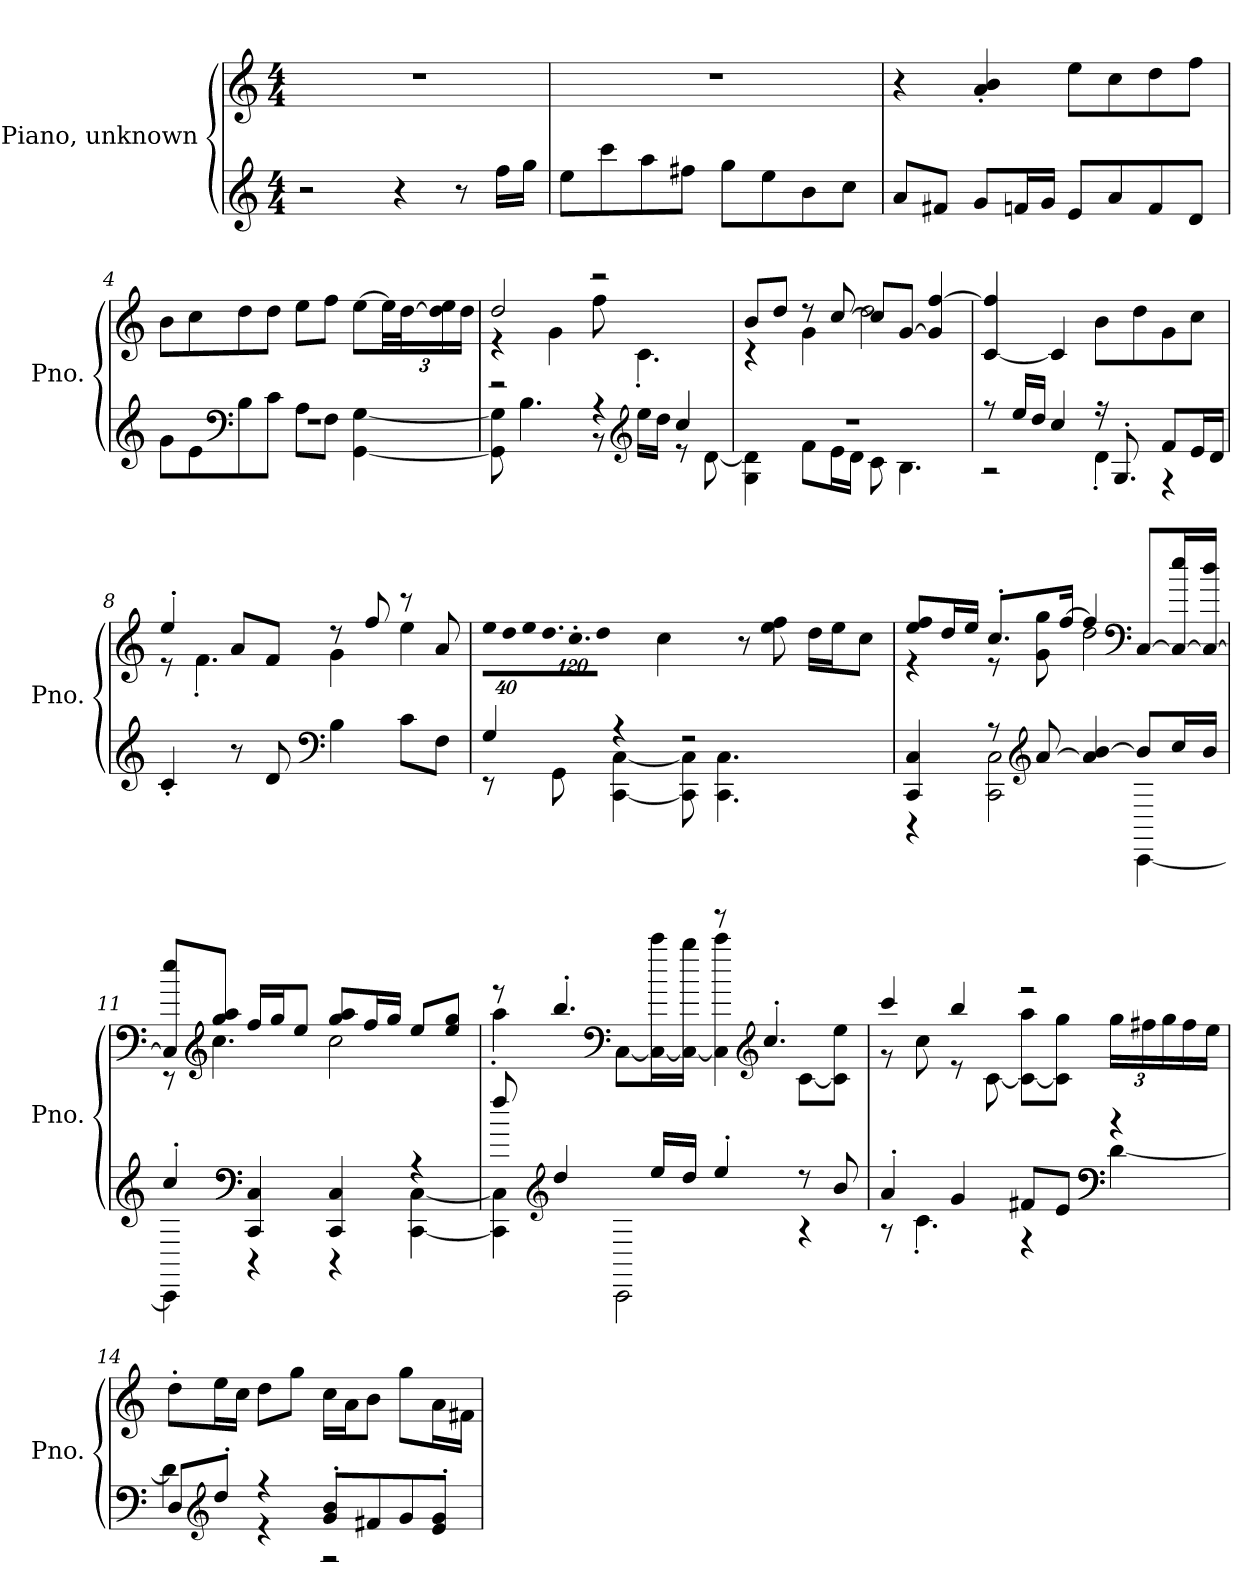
**kern	**kern
*part1	*part1
*staff2	*staff1
*I"Piano, unknown	*
*I'Pno.	*
*clefG2	*clefG2
*k[]	*k[]
*M4/4	*M4/4
*MM114	*MM114
=1	=1
2r	1r
4r	.
8r	.
16ff\LL	.
16gg\JJ	.
=2	=2
8ee\L	1r
8ccc\	.
8aa\	.
8ff#X\J	.
8gg\L	.
8ee\	.
8b\	.
8cc\J	.
=3	=3
8a/L	4r
8f#X/J	.
8g/L	4a/' 4b/'
16fn/L	.
16g/JJ	.
8e/L	8ee\L
8a/	8cc\
8f/	8dd\
8d/J	8ff\J
=4	=4
*^	*
1r	8g\L	8b\L
.	8e\	8cc\
*clefF4	*	*
.	8B\	8dd\
.	8c\J	8dd\J
.	8A\L	8ee\L
.	8F\J	8ff\J
.	[4GG\ [4G\	[8ee\L
*	*	*Xbrackettup
.	.	48ee\LL]
.	.	[48dd\J
.	.	24dd\] 24ee\
.	.	24dd\JJ
!!LO:LB:g=z
=5	=5	=5
*	*	*^
2r	8GG\] 8G\]	2dd/	4r
.	4.B\	.	.
.	.	.	4g\
4r	8r	2r	8ff\
*clefG2	*	*	*
.	16ee\LL	.	4.c'\
.	16dd\JJ	.	.
4cc/	8r	.	.
.	[8d\	.	.
=6	=6	=6	=6
1r	4G\ 4d\]	8b/L	4r
.	.	8dd/J	.
.	8f\L	8r	4g\
.	16e\L	[8cc/	.
.	16d\JJ	.	.
.	8c\	8cc/L]	2dd\
.	4.B\	[8g/J	.
.	.	4g/] [4ff/	.
*	*	*v	*v
=7	=7	=7
8r	2r	[4c/ 4ff/]
16ee/LL	.	.
16dd/JJ	.	.
4cc/	.	4c/]
16r	4d'\	8b\L
8.G'/	.	.
.	.	8dd\
8f/L	4r	8g\
16e/L	.	8cc\J
16d/JJ	.	.
*v	*v	*
=8	=8
*	*^
4c'/	4ee'/	8r
.	.	4.f'\
8r	8a/L	.
8d/	8f/J	.
*clefF4	*	*
4B\	8r	4g\
.	8ff/	.
8c\L	8r	4ee\
8F\J	8a/	.
*	*v	*v
!!LO:LB:g=z
=9	=9
*^	*
!	!	!LO:N:vis=32
4G/	8r	640%23ee\LLL
!	!	!LO:N:vis=32
.	.	640%23dd\
!	!	!LO:N:vis=32
.	.	640%23ee\
!	!	!LO:N:vis=32.
.	.	1920%103dd\
.	8GG\	.
!	!	!LO:N:vis=32.
.	.	1920%103cc'\
!	!	!LO:N:vis=32
.	.	640%23dd\JJJ
4r	[4CC\ [4C\	.
.	.	4cc\
2r	8CC\] 8C\]	.
.	.	8r
.	4.CC\ 4.C\	.
.	.	8ee\ 8ff\
.	.	16dd\LL
.	.	16ee\J
.	.	8cc\J
960ryy	960ryy	.
=10	=10	=10
*	*	*^
4CC/ 4C/	4r	8ee/ 8ff/L	4r
.	.	16dd/L	.
.	.	16ee/JJ	.
8r	2CC\ 2C\	8.cc'/L	8r
*clefG2	*	*	*
[8a/	.	.	8g\ 8gg\
.	.	[16ff/Jk	.
4a/] [4b/	.	4ff/]	2dd\
*	*	*clefF4	*
8b/L]	[4CC\	[8C/L	.
16cc/L	.	16C/_ 16ee/L	.
16b/JJ	.	16C/_ 16dd/JJ	.
=11	=11	=11	=11
4cc'/	4CC\]	8C/] 8ee/L	8r
*	*	*clefG2	*
.	.	8gg/ 8aa/J	4.cc\
*clefF4	*	*	*
4CC/ 4C/	4r	16ff/LL	.
.	.	16gg/J	.
.	.	8ee/J	.
4CC/ 4C/	4r	8gg/ 8aa/L	2cc\
.	.	16ff/L	.
.	.	16gg/JJ	.
4r	[4CC\ [4C\	8ee/L	.
.	.	8ee/ 8gg/J	.
!!LO:LB:g=z	!!
=12	=12	=12	=12
8ff/	4CC\] 4C\]	8r	4aa'\
*clefG2	*	*	*
4dd/	.	4.bb'/	.
*	*	*clefF4	*
.	2CC\	.	[8C\L
16ee/LL	.	.	16C\_ 16ccc\L
16dd/JJ	.	.	16C\_ 16bb\JJ
4ee'/	.	8r	4C\] 4ccc\
*	*	*clefG2	*
.	.	4.cc'/	.
8r	4r	.	[8c\L
8b/	.	.	8c\] 8ee\J
=13	=13	=13	=13
4a'/	8r	4ccc/	8r
.	4.c'\	.	8cc\
4g/	.	4bb/	8r
.	.	.	[8c\
8f#X/L	4r	2r	8c\_ 8aa\L
8e/J	.	.	8c\] 8gg\J
*clefF4	*	*	*
4r	[4d\	.	24gg\LL
.	.	.	24ff#X\
.	.	.	24gg\
.	.	.	16ff#\
.	.	.	16ee\JJ
*	*	*v	*v
!!LO:LB:g=z
=14	=14	=14
8D/L	4d\]	8dd'\L
*clefG2	*	*
8dd'/J	.	16ee\L
.	.	16cc\JJ
4r	4r	8dd\L
.	.	8gg\J
8g/' 8b/'L	2r	16cc\LL
.	.	16a\J
8f#X/	.	8b\J
8g/	.	8gg\L
8e/' 8g/'J	.	16a\L
.	.	16f#X\JJ
*v	*v	*
=	=
*-	*-
